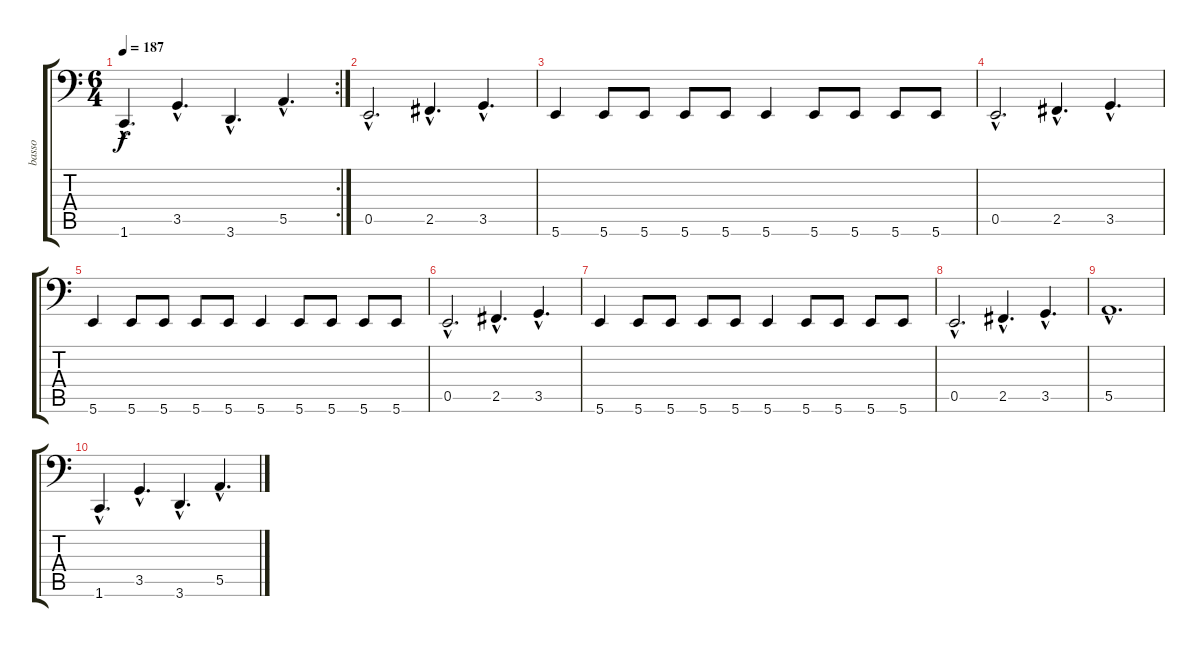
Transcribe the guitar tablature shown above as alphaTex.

\track ("basso" "basso") {instrument electricbassfinger}
\staff {score tabs}
\tuning (B2 Gb2 D2 A1 E1 B0) {hide}
\rc 2
\ts (6 4)
\tempo 187
\clef f4
\ks c
1.6{hac}.4{d dy f} 3.5{hac}.4{d} 3.6{hac}.4{d} 5.5{hac}.4{d} |
0.5{hac}.2{d} 2.5{hac}.4{d} 3.5{hac}.4{d} |
5.6.4 5.6.8 5.6.8 5.6.8 5.6.8 5.6.4 5.6.8 5.6.8 5.6.8 5.6.8 |
0.5{hac}.2{d} 2.5{hac}.4{d} 3.5{hac}.4{d} |
5.6.4 5.6.8 5.6.8 5.6.8 5.6.8 5.6.4 5.6.8 5.6.8 5.6.8 5.6.8 |
0.5{hac}.2{d} 2.5{hac}.4{d} 3.5{hac}.4{d} |
5.6.4 5.6.8 5.6.8 5.6.8 5.6.8 5.6.4 5.6.8 5.6.8 5.6.8 5.6.8 |
0.5{hac}.2{d} 2.5{hac}.4{d} 3.5{hac}.4{d} |
5.5{hac}.1{d} |
1.6{hac}.4{d} 3.5{hac}.4{d} 3.6{hac}.4{d} 5.5{hac}.4{d}
